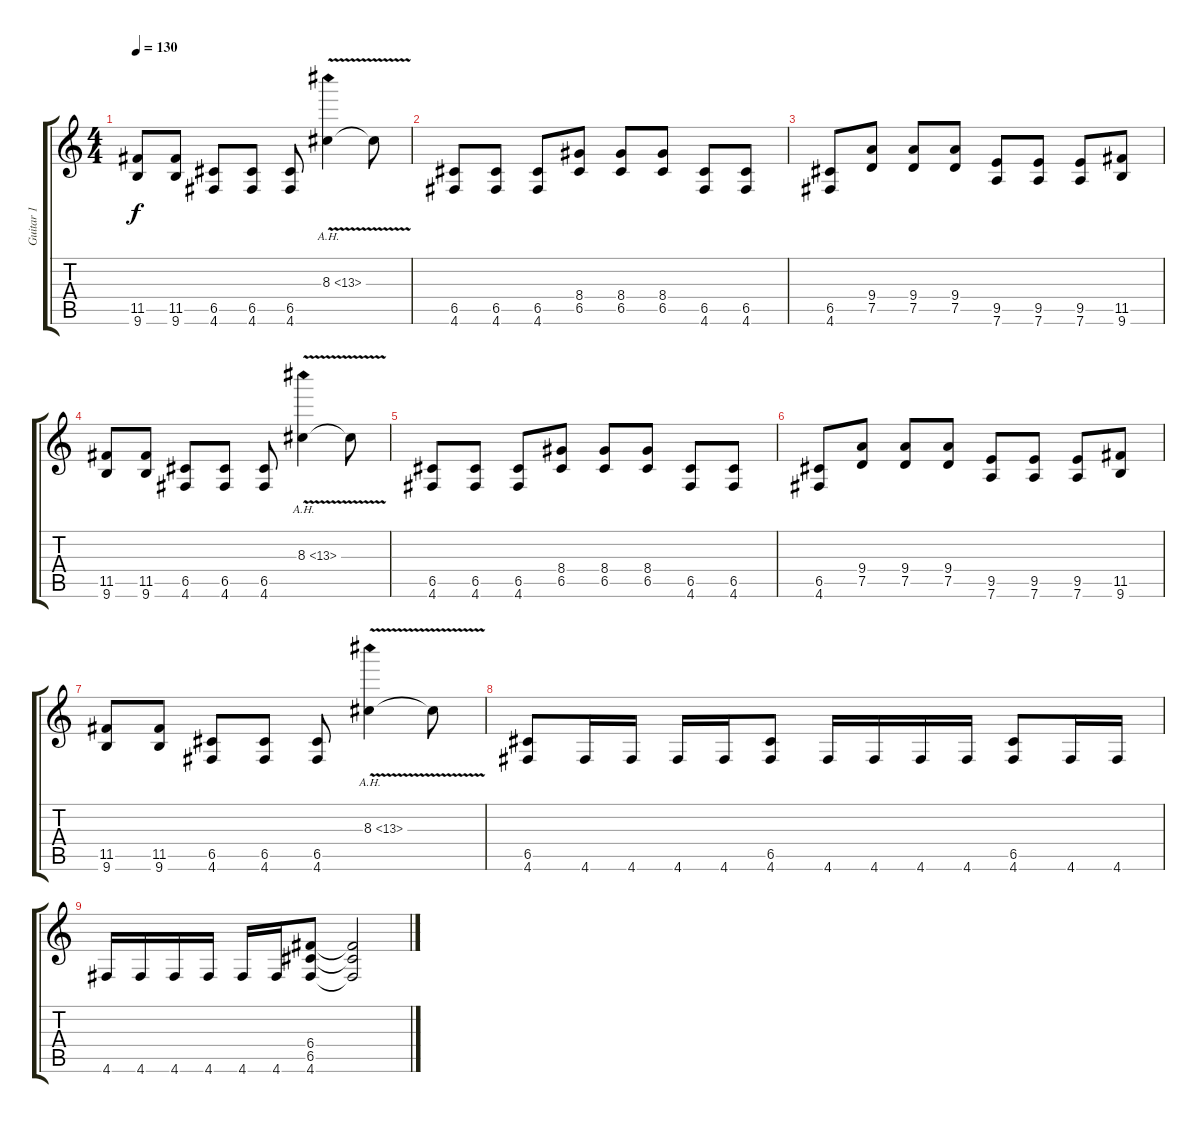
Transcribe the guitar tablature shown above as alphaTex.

\track ("Guitar 1" "Guitar 1") {instrument distortionguitar}
\staff {score tabs}
\tuning (D4 A3 F3 C3 G2 D2) {hide}
\ts (4 4)
\tempo 130
\clef g2
\ks c
(11.5 9.6).8{dy f} (11.5 9.6).8 (6.5 4.6).8 (6.5 4.6).8 (6.5 4.6).8 8.3{ah 5 v}.4 8.3{t}.8 |
(6.5 4.6).8 (6.5 4.6).8 (6.5 4.6).8 (8.4 6.5).8 (8.4 6.5).8 (8.4 6.5).8 (6.5 4.6).8 (6.5 4.6).8 |
(6.5 4.6).8 (9.4 7.5).8 (9.4 7.5).8 (9.4 7.5).8 (9.5 7.6).8 (9.5 7.6).8 (9.5 7.6).8 (11.5 9.6).8 |
(11.5 9.6).8 (11.5 9.6).8 (6.5 4.6).8 (6.5 4.6).8 (6.5 4.6).8 8.3{ah 5 v}.4 8.3{t}.8 |
(6.5 4.6).8 (6.5 4.6).8 (6.5 4.6).8 (8.4 6.5).8 (8.4 6.5).8 (8.4 6.5).8 (6.5 4.6).8 (6.5 4.6).8 |
(6.5 4.6).8 (9.4 7.5).8 (9.4 7.5).8 (9.4 7.5).8 (9.5 7.6).8 (9.5 7.6).8 (9.5 7.6).8 (11.5 9.6).8 |
(11.5 9.6).8 (11.5 9.6).8 (6.5 4.6).8 (6.5 4.6).8 (6.5 4.6).8 8.3{ah 5 v}.4 8.3{t}.8 |
(6.5 4.6).8 4.6.16 4.6.16 4.6.16 4.6.16 (6.5 4.6).8 4.6.16 4.6.16 4.6.16 4.6.16 (6.5 4.6).8 4.6.16 4.6.16 |
4.6.16 4.6.16 4.6.16 4.6.16 4.6.16 4.6.16 (6.4 6.5 4.6).8 (6.4{t} 6.5{t} 4.6{t}).2
